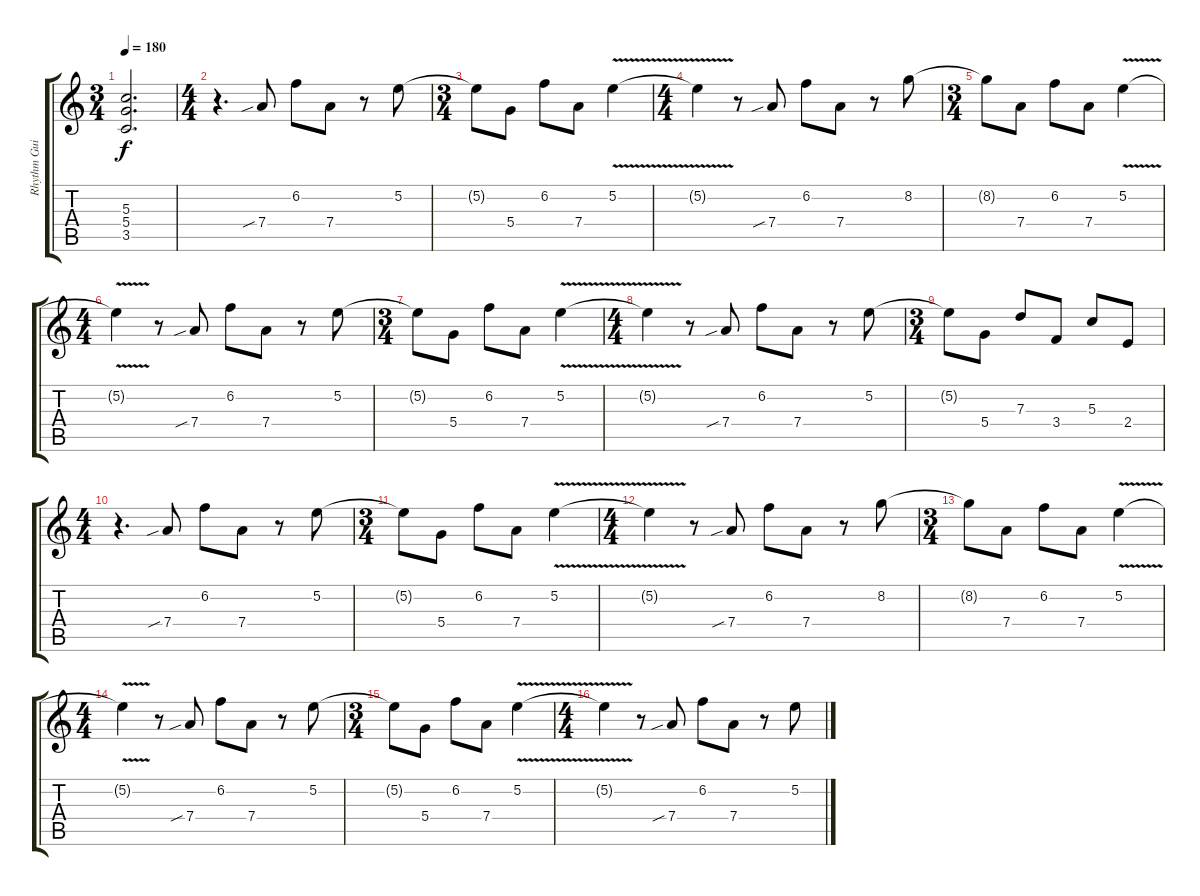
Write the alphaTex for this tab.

\track ("Rhythm Guitar 1" "Rhythm Gui") {instrument distortionguitar}
\staff {score tabs}
\tuning (E4 B3 G3 D3 A2 E2) {hide}
\ts (3 4)
\tempo 180
\clef g2
\ks c
(5.3{t} 5.4{t} 3.5{t}).2{d dy f} |
\ts (4 4)
r.4{d} 7.4{sib}.8 6.2.8 7.4.8 r.8 5.2.8 |
\ts (3 4)
5.2{t}.8 5.4.8 6.2.8 7.4.8 5.2{v}.4 |
\ts (4 4)
5.2{t}.4 r.8 7.4{sib}.8 6.2.8 7.4.8 r.8 8.2.8 |
\ts (3 4)
8.2{t}.8 7.4.8 6.2.8 7.4.8 5.2{v}.4 |
\ts (4 4)
5.2{t}.4 r.8 7.4{sib}.8 6.2.8 7.4.8 r.8 5.2.8 |
\ts (3 4)
5.2{t}.8 5.4.8 6.2.8 7.4.8 5.2{v}.4 |
\ts (4 4)
5.2{t}.4 r.8 7.4{sib}.8 6.2.8 7.4.8 r.8 5.2.8 |
\ts (3 4)
5.2{t}.8 5.4.8 7.3.8 3.4.8 5.3.8 2.4.8 |
\ts (4 4)
r.4{d} 7.4{sib}.8 6.2.8 7.4.8 r.8 5.2.8 |
\ts (3 4)
5.2{t}.8 5.4.8 6.2.8 7.4.8 5.2{v}.4 |
\ts (4 4)
5.2{t}.4 r.8 7.4{sib}.8 6.2.8 7.4.8 r.8 8.2.8 |
\ts (3 4)
8.2{t}.8 7.4.8 6.2.8 7.4.8 5.2{v}.4 |
\ts (4 4)
5.2{t}.4 r.8 7.4{sib}.8 6.2.8 7.4.8 r.8 5.2.8 |
\ts (3 4)
5.2{t}.8 5.4.8 6.2.8 7.4.8 5.2{v}.4 |
\ts (4 4)
5.2{t}.4 r.8 7.4{sib}.8 6.2.8 7.4.8 r.8 5.2.8
